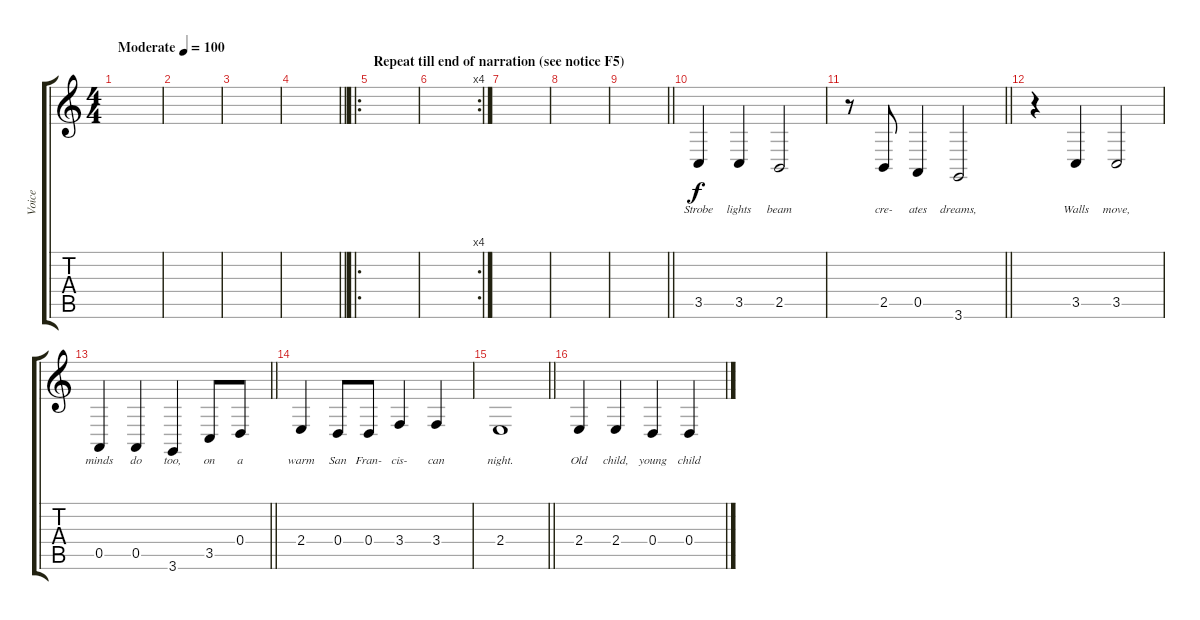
\track ("Voice" "Voice") {instrument choiraahs}
\staff {score tabs}
\tuning (E4 B3 G3 D3 A2 E2) {hide}
\ts (4 4)
\tempo (100 "Moderate")
\clef g2
\ks c
|
|
|
\barLineRight lightlight
|
\ro
\section ("" "Repeat till end of narration (see notice F5)")
|
\rc 4
|
|
|
\barLineRight lightlight
|
3.5.4{lyrics (0 "Strobe") lyrics (1 "") lyrics (2 "") lyrics (3 "") lyrics (4 "")} 3.5.4{lyrics (0 "lights") lyrics (1 "") lyrics (2 "") lyrics (3 "") lyrics (4 "")} 2.5.2{lyrics (0 "beam") lyrics (1 "") lyrics (2 "") lyrics (3 "") lyrics (4 "")} |
\barLineRight lightlight
r.8 2.5.8{lyrics (0 "cre-") lyrics (1 "") lyrics (2 "") lyrics (3 "") lyrics (4 "")} 0.5.4{lyrics (0 "ates") lyrics (1 "") lyrics (2 "") lyrics (3 "") lyrics (4 "")} 3.6.2{lyrics (0 "dreams,") lyrics (1 "") lyrics (2 "") lyrics (3 "") lyrics (4 "")} |
r.4 3.5.4{lyrics (0 "Walls") lyrics (1 "") lyrics (2 "") lyrics (3 "") lyrics (4 "")} 3.5.2{lyrics (0 "move,") lyrics (1 "") lyrics (2 "") lyrics (3 "") lyrics (4 "")} |
\barLineRight lightlight
0.5.4{lyrics (0 "minds") lyrics (1 "") lyrics (2 "") lyrics (3 "") lyrics (4 "")} 0.5.4{lyrics (0 "do") lyrics (1 "") lyrics (2 "") lyrics (3 "") lyrics (4 "")} 3.6.4{lyrics (0 "too,") lyrics (1 "") lyrics (2 "") lyrics (3 "") lyrics (4 "")} 3.5.8{lyrics (0 "on") lyrics (1 "") lyrics (2 "") lyrics (3 "") lyrics (4 "")} 0.4.8{lyrics (0 "a") lyrics (1 "") lyrics (2 "") lyrics (3 "") lyrics (4 "")} |
2.4.4{lyrics (0 "warm") lyrics (1 "") lyrics (2 "") lyrics (3 "") lyrics (4 "")} 0.4.8{lyrics (0 "San") lyrics (1 "") lyrics (2 "") lyrics (3 "") lyrics (4 "")} 0.4.8{lyrics (0 "Fran-") lyrics (1 "") lyrics (2 "") lyrics (3 "") lyrics (4 "")} 3.4.4{lyrics (0 "cis-") lyrics (1 "") lyrics (2 "") lyrics (3 "") lyrics (4 "")} 3.4.4{lyrics (0 "can") lyrics (1 "") lyrics (2 "") lyrics (3 "") lyrics (4 "")} |
\barLineRight lightlight
2.4.1{lyrics (0 "night.") lyrics (1 "") lyrics (2 "") lyrics (3 "") lyrics (4 "")} |
2.4.4{lyrics (0 "Old") lyrics (1 "") lyrics (2 "") lyrics (3 "") lyrics (4 "")} 2.4.4{lyrics (0 "child,") lyrics (1 "") lyrics (2 "") lyrics (3 "") lyrics (4 "")} 0.4.4{lyrics (0 "young") lyrics (1 "") lyrics (2 "") lyrics (3 "") lyrics (4 "")} 0.4.4{lyrics (0 "child") lyrics (1 "") lyrics (2 "") lyrics (3 "") lyrics (4 "")}
